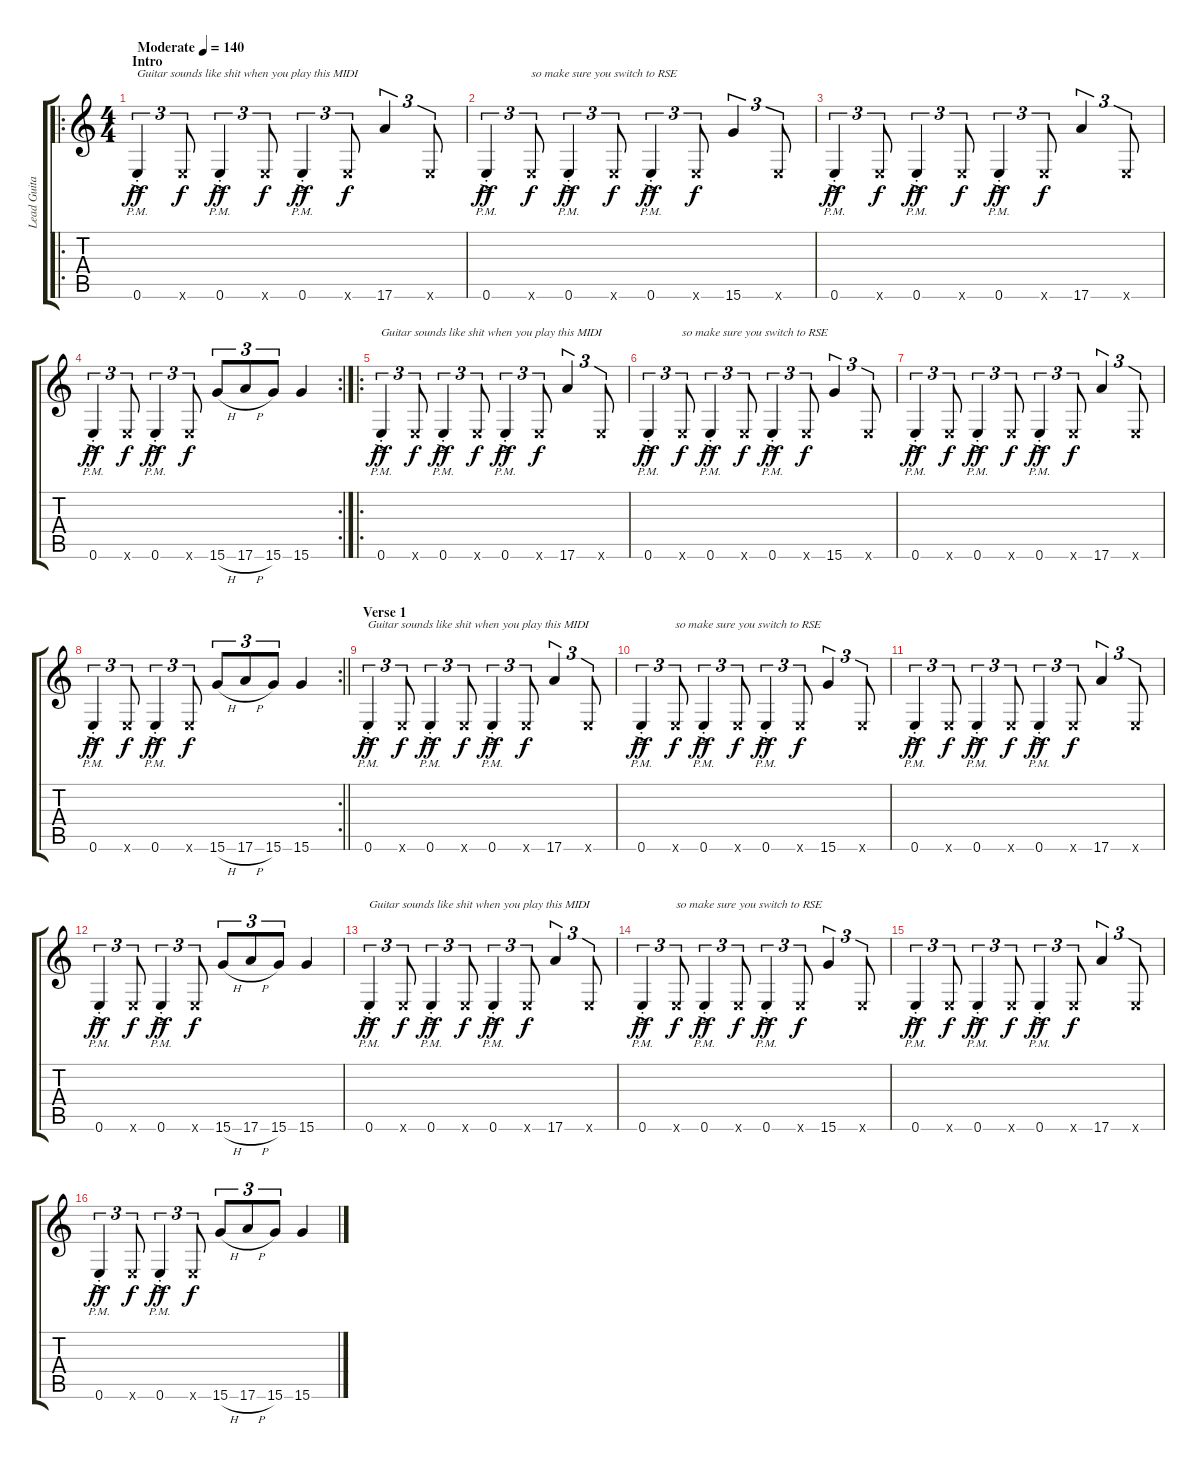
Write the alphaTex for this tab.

\track ("Lead Guitar (Andrew Stockdale)" "Lead Guita") {instrument distortionguitar}
\staff {score tabs}
\tuning (E4 B3 G3 D3 A2 E2) {hide}
\ro
\ts (4 4)
\section ("" "Intro")
\tempo (140 "Moderate")
\clef g2
\ks c
0.6{ac pm st}.4{tu (3 2) txt "Guitar sounds like shit when you play this MIDI" dy ff instrument distortionguitar} 0.6{x}.8{tu (3 2) dy f} 0.6{ac pm st}.4{tu (3 2) dy ff} 0.6{x}.8{tu (3 2) dy f} 0.6{ac pm st}.4{tu (3 2) dy ff} 0.6{x}.8{tu (3 2) dy f} 17.6.4{tu (3 2)} 0.6{x}.8{tu (3 2)} |
0.6{ac pm st}.4{tu (3 2) dy ff} 0.6{x}.8{tu (3 2) txt "so make sure you switch to RSE" dy f} 0.6{ac pm st}.4{tu (3 2) dy ff} 0.6{x}.8{tu (3 2) dy f} 0.6{ac pm st}.4{tu (3 2) dy ff} 0.6{x}.8{tu (3 2) dy f} 15.6.4{tu (3 2)} 0.6{x}.8{tu (3 2)} |
0.6{ac pm st}.4{tu (3 2) dy ff} 0.6{x}.8{tu (3 2) dy f} 0.6{ac pm st}.4{tu (3 2) dy ff} 0.6{x}.8{tu (3 2) dy f} 0.6{ac pm st}.4{tu (3 2) dy ff} 0.6{x}.8{tu (3 2) dy f} 17.6.4{tu (3 2)} 0.6{x}.8{tu (3 2)} |
\rc 2
0.6{ac pm st}.4{tu (3 2) dy ff} 0.6{x}.8{tu (3 2) dy f} 0.6{ac pm st}.4{tu (3 2) dy ff} 0.6{x}.8{tu (3 2) dy f} 15.6{h}.8{tu (3 2)} 17.6{h}.8{tu (3 2)} 15.6.8{tu (3 2)} 15.6.4 |
\ro
0.6{ac pm st}.4{tu (3 2) txt "Guitar sounds like shit when you play this MIDI" dy ff} 0.6{x}.8{tu (3 2) dy f} 0.6{ac pm st}.4{tu (3 2) dy ff} 0.6{x}.8{tu (3 2) dy f} 0.6{ac pm st}.4{tu (3 2) dy ff} 0.6{x}.8{tu (3 2) dy f} 17.6.4{tu (3 2)} 0.6{x}.8{tu (3 2)} |
0.6{ac pm st}.4{tu (3 2) dy ff} 0.6{x}.8{tu (3 2) txt "so make sure you switch to RSE" dy f} 0.6{ac pm st}.4{tu (3 2) dy ff} 0.6{x}.8{tu (3 2) dy f} 0.6{ac pm st}.4{tu (3 2) dy ff} 0.6{x}.8{tu (3 2) dy f} 15.6.4{tu (3 2)} 0.6{x}.8{tu (3 2)} |
0.6{ac pm st}.4{tu (3 2) dy ff} 0.6{x}.8{tu (3 2) dy f} 0.6{ac pm st}.4{tu (3 2) dy ff} 0.6{x}.8{tu (3 2) dy f} 0.6{ac pm st}.4{tu (3 2) dy ff} 0.6{x}.8{tu (3 2) dy f} 17.6.4{tu (3 2)} 0.6{x}.8{tu (3 2)} |
\rc 2
\barLineRight lightlight
0.6{ac pm st}.4{tu (3 2) dy ff} 0.6{x}.8{tu (3 2) dy f} 0.6{ac pm st}.4{tu (3 2) dy ff} 0.6{x}.8{tu (3 2) dy f} 15.6{h}.8{tu (3 2)} 17.6{h}.8{tu (3 2)} 15.6.8{tu (3 2)} 15.6.4 |
\section ("" "Verse 1")
0.6{ac pm st}.4{tu (3 2) txt "Guitar sounds like shit when you play this MIDI" dy ff} 0.6{x}.8{tu (3 2) dy f} 0.6{ac pm st}.4{tu (3 2) dy ff} 0.6{x}.8{tu (3 2) dy f} 0.6{ac pm st}.4{tu (3 2) dy ff} 0.6{x}.8{tu (3 2) dy f} 17.6.4{tu (3 2)} 0.6{x}.8{tu (3 2)} |
0.6{ac pm st}.4{tu (3 2) dy ff} 0.6{x}.8{tu (3 2) txt "so make sure you switch to RSE" dy f} 0.6{ac pm st}.4{tu (3 2) dy ff} 0.6{x}.8{tu (3 2) dy f} 0.6{ac pm st}.4{tu (3 2) dy ff} 0.6{x}.8{tu (3 2) dy f} 15.6.4{tu (3 2)} 0.6{x}.8{tu (3 2)} |
0.6{ac pm st}.4{tu (3 2) dy ff} 0.6{x}.8{tu (3 2) dy f} 0.6{ac pm st}.4{tu (3 2) dy ff} 0.6{x}.8{tu (3 2) dy f} 0.6{ac pm st}.4{tu (3 2) dy ff} 0.6{x}.8{tu (3 2) dy f} 17.6.4{tu (3 2)} 0.6{x}.8{tu (3 2)} |
0.6{ac pm st}.4{tu (3 2) dy ff} 0.6{x}.8{tu (3 2) dy f} 0.6{ac pm st}.4{tu (3 2) dy ff} 0.6{x}.8{tu (3 2) dy f} 15.6{h}.8{tu (3 2)} 17.6{h}.8{tu (3 2)} 15.6.8{tu (3 2)} 15.6.4 |
0.6{ac pm st}.4{tu (3 2) txt "Guitar sounds like shit when you play this MIDI" dy ff} 0.6{x}.8{tu (3 2) dy f} 0.6{ac pm st}.4{tu (3 2) dy ff} 0.6{x}.8{tu (3 2) dy f} 0.6{ac pm st}.4{tu (3 2) dy ff} 0.6{x}.8{tu (3 2) dy f} 17.6.4{tu (3 2)} 0.6{x}.8{tu (3 2)} |
0.6{ac pm st}.4{tu (3 2) dy ff} 0.6{x}.8{tu (3 2) txt "so make sure you switch to RSE" dy f} 0.6{ac pm st}.4{tu (3 2) dy ff} 0.6{x}.8{tu (3 2) dy f} 0.6{ac pm st}.4{tu (3 2) dy ff} 0.6{x}.8{tu (3 2) dy f} 15.6.4{tu (3 2)} 0.6{x}.8{tu (3 2)} |
0.6{ac pm st}.4{tu (3 2) dy ff} 0.6{x}.8{tu (3 2) dy f} 0.6{ac pm st}.4{tu (3 2) dy ff} 0.6{x}.8{tu (3 2) dy f} 0.6{ac pm st}.4{tu (3 2) dy ff} 0.6{x}.8{tu (3 2) dy f} 17.6.4{tu (3 2)} 0.6{x}.8{tu (3 2)} |
0.6{ac pm st}.4{tu (3 2) dy ff} 0.6{x}.8{tu (3 2) dy f} 0.6{ac pm st}.4{tu (3 2) dy ff} 0.6{x}.8{tu (3 2) dy f} 15.6{h}.8{tu (3 2)} 17.6{h}.8{tu (3 2)} 15.6.8{tu (3 2)} 15.6.4
